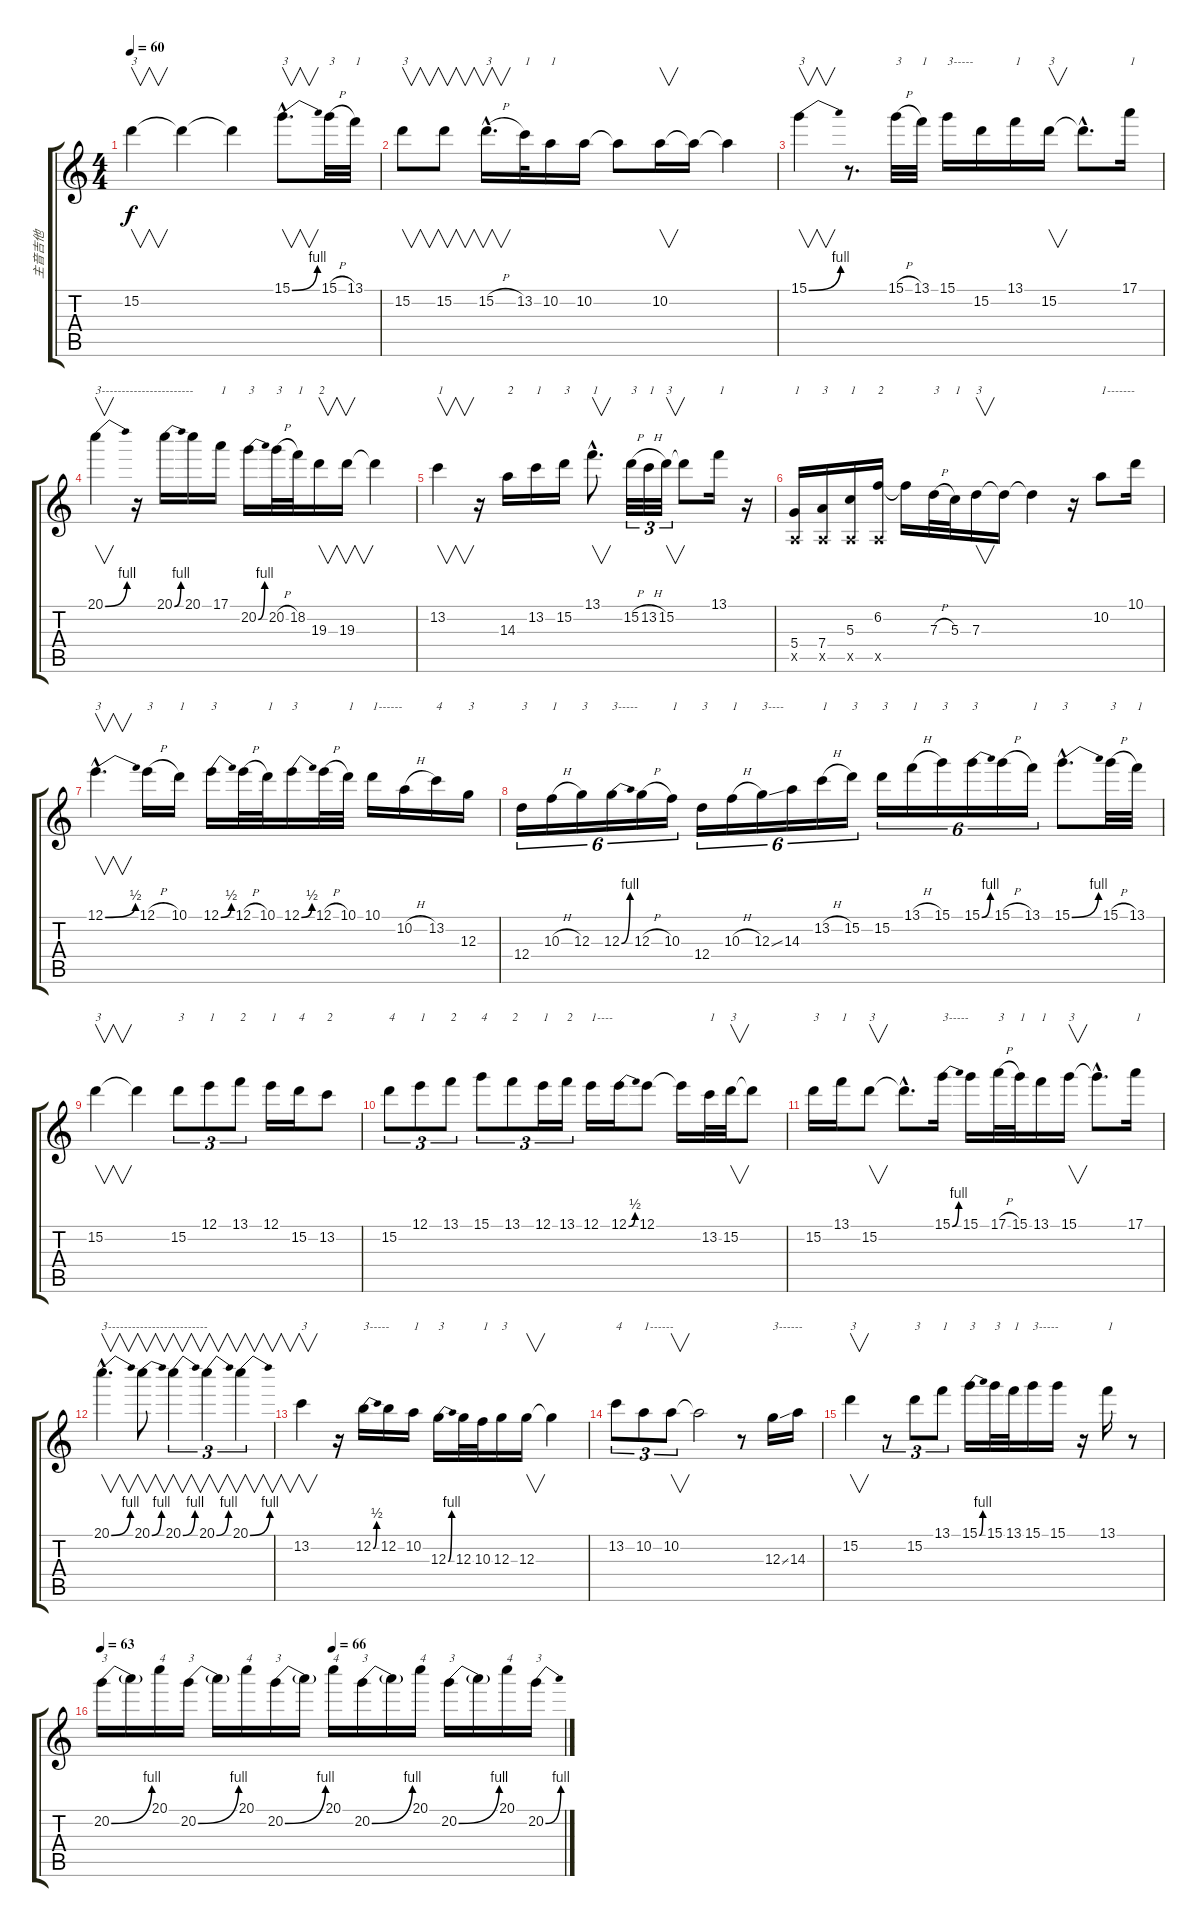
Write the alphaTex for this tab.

\track ("主音吉他" "主音吉他") {instrument overdrivenguitar}
\staff {score tabs}
\tuning (E4 B3 G3 D3 A2 E2) {hide}
\ts (4 4)
\tempo 60
\clef g2
\ks c
15.2.4{v txt "3" dy f} 15.2{t}.4 15.2{t}.4 15.1{be (bend 0 0 60 4) hac}.8{v d txt "3"} 15.1{h}.32{txt "3"} 13.1.32{txt "1"} |
15.2.8{v txt "3"} 15.2.8{v} 15.2{h hac}.16{v d txt "3"} 13.2.32{txt "1"} 10.2.16{txt "1"} 10.2.16 10.2{t}.8 10.2.16{v} 10.2{t}.16 10.2{t}.4 |
15.1{be (bend 0 0 60 4)}.4{v txt "3"} r.8{d} 15.1{h}.32{txt "3"} 13.1.32{txt "1"} 15.1.16{txt "3-----"} 15.2.16 13.1.16{txt "1"} 15.2.16{v txt "3"} 15.2{hac t}.8{d} 17.1.16{txt "1"} |
20.1{be (bend 0 0 60 4)}.4{v txt "3-----------------------"} r.16 20.1{be (bend 0 0 60 4)}.16 20.1.16 17.1.16{txt "1"} 20.2{be (bend 0 0 60 4)}.16{txt "3"} 20.2{h}.32{txt "3"} 18.2.32{txt "1"} 19.3.16{v txt "2"} 19.3.16{v} 19.3{t}.4 |
13.2.4{v txt "1"} r.16 14.3.16{txt "2"} 13.2.16{txt "1"} 15.2.16{txt "3"} 13.1{hac}.8{v d txt "1"} 15.2{h}.32{tu (3 2) txt "3"} 13.2{h}.32{tu (3 2) txt "1"} 15.2.32{v tu (3 2) txt "3"} 15.2{t}.8 13.1.16{txt "1"} r.16 |
(5.4 0.5{x}).16{txt "1"} (7.4 0.5{x}).16{txt "3"} (5.3 0.5{x}).16{txt "1"} (6.2 0.5{x}).16{txt "2"} 6.2{t}.16 7.3{h}.32{txt "3"} 5.3.32{txt "1"} 7.3.16{v txt "3"} 7.3{t}.16 7.3{t}.4 r.16 10.2.8{txt "1-------"} 10.1.16 |
12.1{be (bend 0 0 60 2) hac}.4{v d txt "3"} 12.1{h}.16{txt "3"} 10.1.16{txt "1"} 12.1{be (bend 0 0 60 2)}.16{txt "3"} 12.1{h}.32 10.1.32{txt "1"} 12.1{be (bend 0 0 60 2)}.16{txt "3"} 12.1{h}.32 10.1.32{txt "1"} 10.1.16{txt "1------"} 10.2{h}.16 13.2.16{txt "4"} 12.3.16{txt "3"} |
12.4.16{tu (6 4) txt "3"} 10.3{h}.16{tu (6 4) txt "1"} 12.3.16{tu (6 4) txt "3"} 12.3{be (bend 0 0 60 4)}.16{tu (6 4) txt "3-----"} 12.3{h}.16{tu (6 4)} 10.3.16{tu (6 4) txt "1"} 12.4.16{tu (6 4) txt "3"} 10.3{h}.16{tu (6 4) txt "1"} 12.3{ss}.16{tu (6 4) txt "3----"} 14.3.16{tu (6 4)} 13.2{h}.16{tu (6 4) txt "1"} 15.2.16{tu (6 4) txt "3"} 15.2.16{tu (6 4) txt "3"} 13.1{h}.16{tu (6 4) txt "1"} 15.1.16{tu (6 4) txt "3"} 15.1{be (bend 0 0 60 4)}.16{tu (6 4) txt "3"} 15.1{h}.16{tu (6 4)} 13.1.16{tu (6 4) txt "1"} 15.1{be (bend 0 0 60 4) hac}.8{d txt "3"} 15.1{h}.32{txt "3"} 13.1.32{txt "1"} |
15.2.4{v txt "3"} 15.2{t}.4 15.2.8{tu (3 2) txt "3"} 12.1.8{tu (3 2) txt "1"} 13.1.8{tu (3 2) txt "2"} 12.1.16{txt "1"} 15.2.16{txt "4"} 13.2.8{txt "2"} |
15.2.8{tu (3 2) txt "4"} 12.1.8{tu (3 2) txt "1"} 13.1.8{tu (3 2) txt "2"} 15.1.8{tu (3 2) txt "4"} 13.1.8{tu (3 2) txt "2"} 12.1.16{tu (3 2) txt "1"} 13.1.16{tu (3 2) txt "2"} 12.1.16{txt "1----"} 12.1{be (bend 0 0 60 2)}.16 12.1.8 12.1{t}.16 13.2.32{txt "1"} 15.2.32{v txt "3"} 15.2{t}.8 |
15.2.16{txt "3"} 13.1.16{txt "1"} 15.2.8{v txt "3"} 15.2{hac t}.8{d} 15.1{be (bend 0 0 60 4)}.16{txt "3-----"} 15.1.16 17.1{h}.32{txt "3"} 15.1.32{txt "1"} 13.1.16{txt "1"} 15.1.16{v txt "3"} 15.1{hac t}.8{d} 17.1.16{txt "1"} |
20.1{be (bend 0 0 60 4) hac}.4{v d txt "3-------------------------"} 20.1{be (bend 0 0 60 4)}.8{v} 20.1{be (bend 0 0 60 4)}.4{v tu (3 2)} 20.1{be (bend 0 0 60 4)}.4{v tu (3 2)} 20.1{be (bend 0 0 60 4)}.4{v tu (3 2)} |
13.2.4{v txt "3"} r.16 12.2{be (bend 0 0 60 2)}.16{txt "3-----"} 12.2.16 10.2.16{txt "1"} 12.3{be (bend 0 0 60 4)}.16{txt "3"} 12.3.32 10.3.32{txt "1"} 12.3.16{txt "3"} 12.3.16{v} 12.3{t}.4 |
13.2.8{tu (3 2) txt "4"} 10.2.8{tu (3 2) txt "1------"} 10.2.8{v tu (3 2)} 10.2{t}.2 r.8 12.3{ss}.16{txt "3------"} 14.3.16 |
15.2.4{v txt "3"} r.8{tu (3 2)} 15.2.8{tu (3 2) txt "3"} 13.1.8{tu (3 2) txt "1"} 15.1{be (bend 0 0 60 4)}.16{txt "3"} 15.1.32{txt "3"} 13.1.32{txt "1"} 15.1.16{txt "3-----"} 15.1.16 r.16 13.1.16{txt "1"} r.8 |
\tempo 63
\tempo (66 0.5)
20.2{be (bend 0 0 60 4)}.16{txt "3"} 20.2{t}.16 20.1.16{txt "4"} 20.2{be (bend 0 0 60 4)}.16{txt "3"} 20.2{t}.16 20.1.16{txt "4"} 20.2{be (bend 0 0 60 4)}.16{txt "3"} 20.2{t}.16 20.1.16{txt "4"} 20.2{be (bend 0 0 60 4)}.16{txt "3"} 20.2{t}.16 20.1.16{txt "4"} 20.2{be (bend 0 0 60 4)}.16{txt "3"} 20.2{t}.16 20.1.16{txt "4"} 20.2{be (bend 0 0 60 4)}.16{txt "3"}
